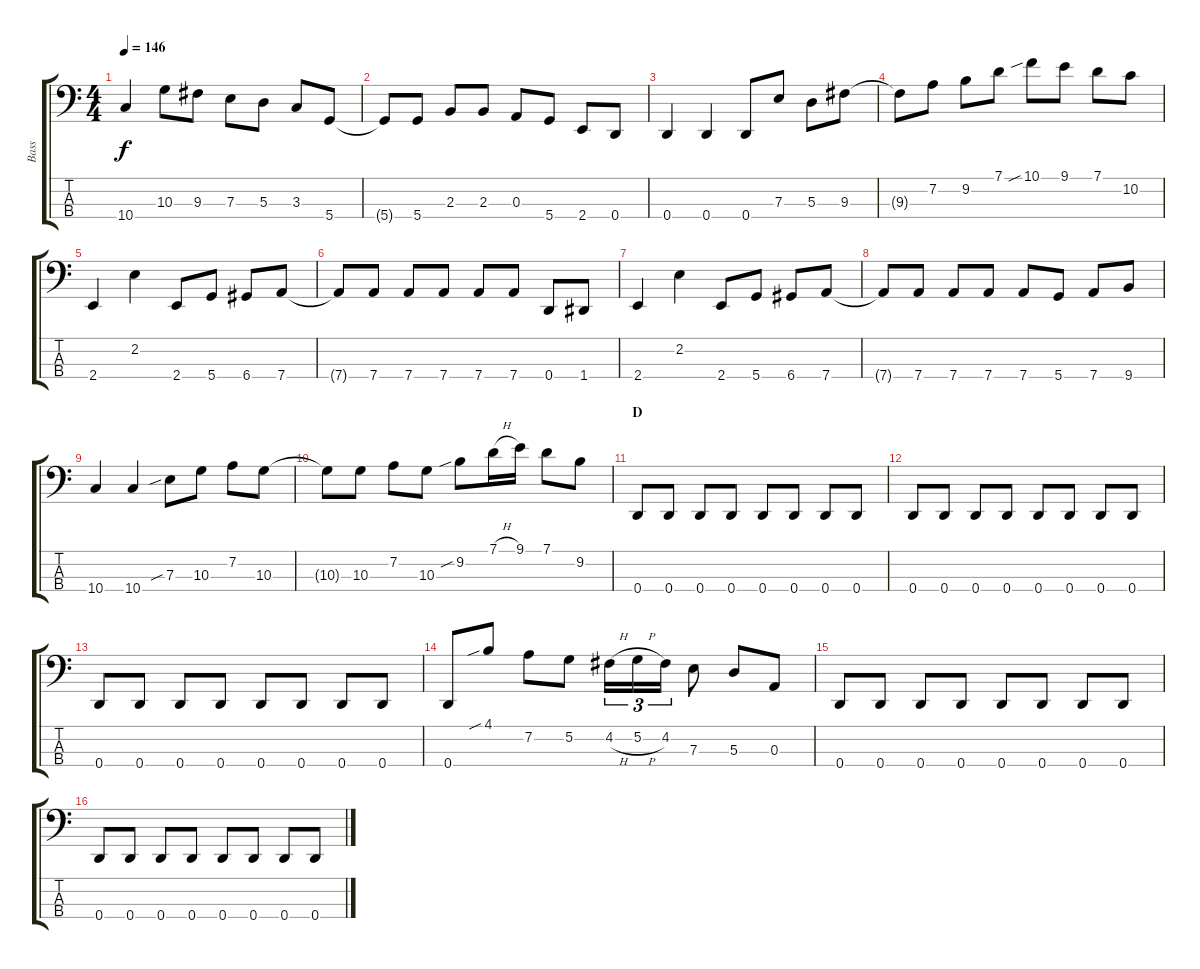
\track ("Bass" "Bass") {instrument electricbassfinger}
\staff {score tabs}
\tuning (G2 D2 A1 D1) {hide}
\ts (4 4)
\tempo 146
\clef f4
\ks c
10.4.4{dy f} 10.3.8 9.3.8 7.3.8 5.3.8 3.3.8 5.4.8 |
5.4{t}.8 5.4.8 2.3.8 2.3.8 0.3.8 5.4.8 2.4.8 0.4.8 |
0.4.4 0.4.4 0.4.8 7.3.8 5.3.8 9.3.8 |
9.3{t}.8 7.2.8 9.2.8 7.1.8 10.1{sib}.8 9.1.8 7.1.8 10.2.8 |
2.4.4 2.2.4 2.4.8 5.4.8 6.4.8 7.4.8 |
7.4{t}.8 7.4.8 7.4.8 7.4.8 7.4.8 7.4.8 0.4.8 1.4.8 |
2.4.4 2.2.4 2.4.8 5.4.8 6.4.8 7.4.8 |
7.4{t}.8 7.4.8 7.4.8 7.4.8 7.4.8 5.4.8 7.4.8 9.4.8 |
10.4.4 10.4.4 7.3{sib}.8 10.3.8 7.2.8 10.3.8 |
10.3{t}.8 10.3.8 7.2.8 10.3.8 9.2{sib}.8 7.1{h}.16 9.1.16 7.1.8 9.2.8 |
\section ("" "D")
0.4.8 0.4.8 0.4.8 0.4.8 0.4.8 0.4.8 0.4.8 0.4.8 |
0.4.8 0.4.8 0.4.8 0.4.8 0.4.8 0.4.8 0.4.8 0.4.8 |
0.4.8 0.4.8 0.4.8 0.4.8 0.4.8 0.4.8 0.4.8 0.4.8 |
0.4.8 4.1{sib}.8 7.2.8 5.2.8 4.2{h}.16{tu (3 2)} 5.2{h}.16{tu (3 2)} 4.2.16{tu (3 2)} 7.3.8 5.3.8 0.3.8 |
0.4.8 0.4.8 0.4.8 0.4.8 0.4.8 0.4.8 0.4.8 0.4.8 |
0.4.8 0.4.8 0.4.8 0.4.8 0.4.8 0.4.8 0.4.8 0.4.8
